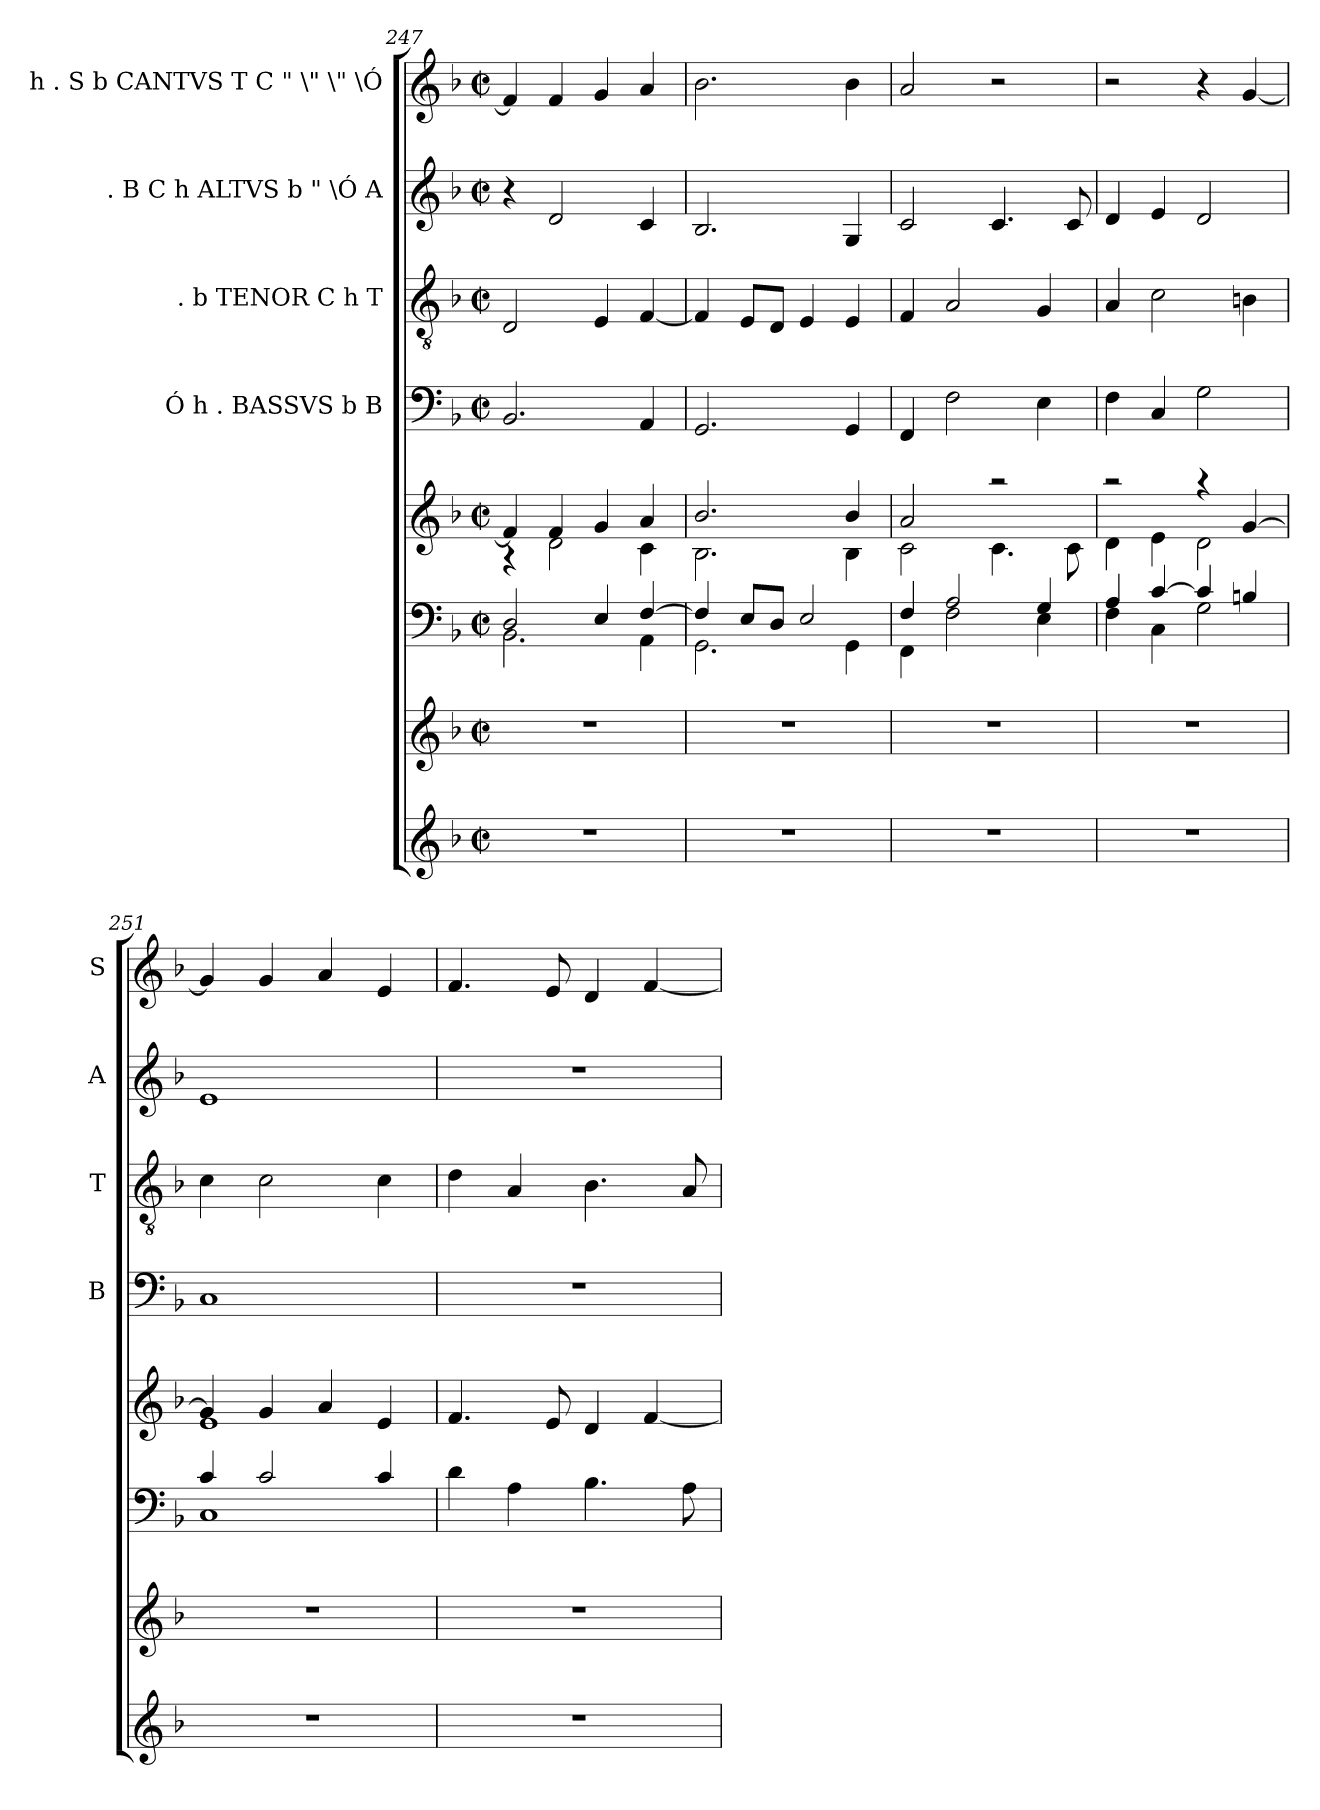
**kern	**kern	**kern	**kern	**kern	**kern	**kern	**kern
*part8	*part7	*part6	*part5	*part4	*part3	*part2	*part1
*staff8	*staff7	*staff6	*staff5	*staff4	*staff3	*staff2	*staff1
*	*	*	*	*I"Ó h . BASSVS b B	*I". b TENOR C h T	*I". B C h ALTVS b " \Ó A	*I"h . S b CANTVS T C " \" \" \Ó
*	*	*	*	*I'B	*I'T	*I'A	*I'S
*clefG2	*clefG2	*clefF4	*clefG2	*clefF4	*clefGv2	*clefG2	*clefG2
*k[b-]	*k[b-]	*k[b-]	*k[b-]	*k[b-]	*k[b-]	*k[b-]	*k[b-]
*F:	*F:	*F:	*F:	*F:	*F:	*F:	*F:
*M2/2	*M2/2	*M2/2	*M2/2	*M2/2	*M2/2	*M2/2	*M2/2
*met(c|)	*met(c|)	*met(c|)	*met(c|)	*met(c|)	*met(c|)	*met(c|)	*met(c|)
=247	=247	=247	=247	=247	=247	=247	=247
*	*	*^	*^	*	*	*	*
1r	1r	2D/	2.BB-\	4f/]	4rA	2.BB-/	2D/	4r	4f/]
.	.	.	.	4f/	2d\	.	.	2d/	4f/
.	.	4E/	.	4g/	.	.	4E/	.	4g/
.	.	[>4F/	4AA\	4a/	4c\	4AA/	[<4F/	4c/	4a/
=248	=248	=248	=248	=248	=248	=248	=248	=248	=248
1r	1r	4F/]	2.GG\	2.b-/	2.B-\	2.GG/	4F/]	2.B-/	2.b-\
.	.	8E/L	.	.	.	.	8E/L	.	.
.	.	8D/J	.	.	.	.	8D/J	.	.
.	.	2E/	.	.	.	.	4E/	.	.
.	.	.	4GG\	4b-/	4B-\	4GG/	4E/	4G/	4b-\
=249	=249	=249	=249	=249	=249	=249	=249	=249	=249
1r	1r	4F/	4FF\	2a/	2c\	4FF/	4F/	2c/	2a/
.	.	2A/	2F\	.	.	2F\	2A/	.	.
.	.	.	.	2raa	4.c\	.	.	4.c/	2r
.	.	4G/	4E\	.	.	4E\	4G/	.	.
.	.	.	.	.	8c\	.	.	8c/	.
!!LO:LB:g=z
=250	=250	=250	=250	=250	=250	=250	=250	=250	=250
1r	1r	4A/	4F\	2raa	4d\	4F\	4A/	4d/	2r
.	.	[>4c/	4C\	.	4e\	4C/	2c\	4e/	.
.	.	4c/]	2G\	4raa	2d\	2G\	.	2d/	4r
.	.	4Bn/	.	[>4g/	.	.	4Bn\	.	[<4g/
=251	=251	=251	=251	=251	=251	=251	=251	=251	=251
1r	1r	4c/	1C	4g/]	1e	1C	4c\	1e	4g/]
.	.	2c/	.	4g/	.	.	2c\	.	4g/
.	.	.	.	4a/	.	.	.	.	4a/
.	.	4c/	.	4e/	.	.	4c\	.	4e/
*	*	*v	*v	*	*	*	*	*	*
*	*	*	*v	*v	*	*	*	*
=252	=252	=252	=252	=252	=252	=252	=252
1r	1r	4d\	4.f/	1r	4d\	1r	4.f/
.	.	4A\	.	.	4A/	.	.
.	.	.	8e/	.	.	.	8e/
.	.	4.B-\	4d/	.	4.B-\	.	4d/
.	.	.	[<4f/	.	.	.	[<4f/
.	.	8A\	.	.	8A/	.	.
=	=	=	=	=	=	=	=
*-	*-	*-	*-	*-	*-	*-	*-
